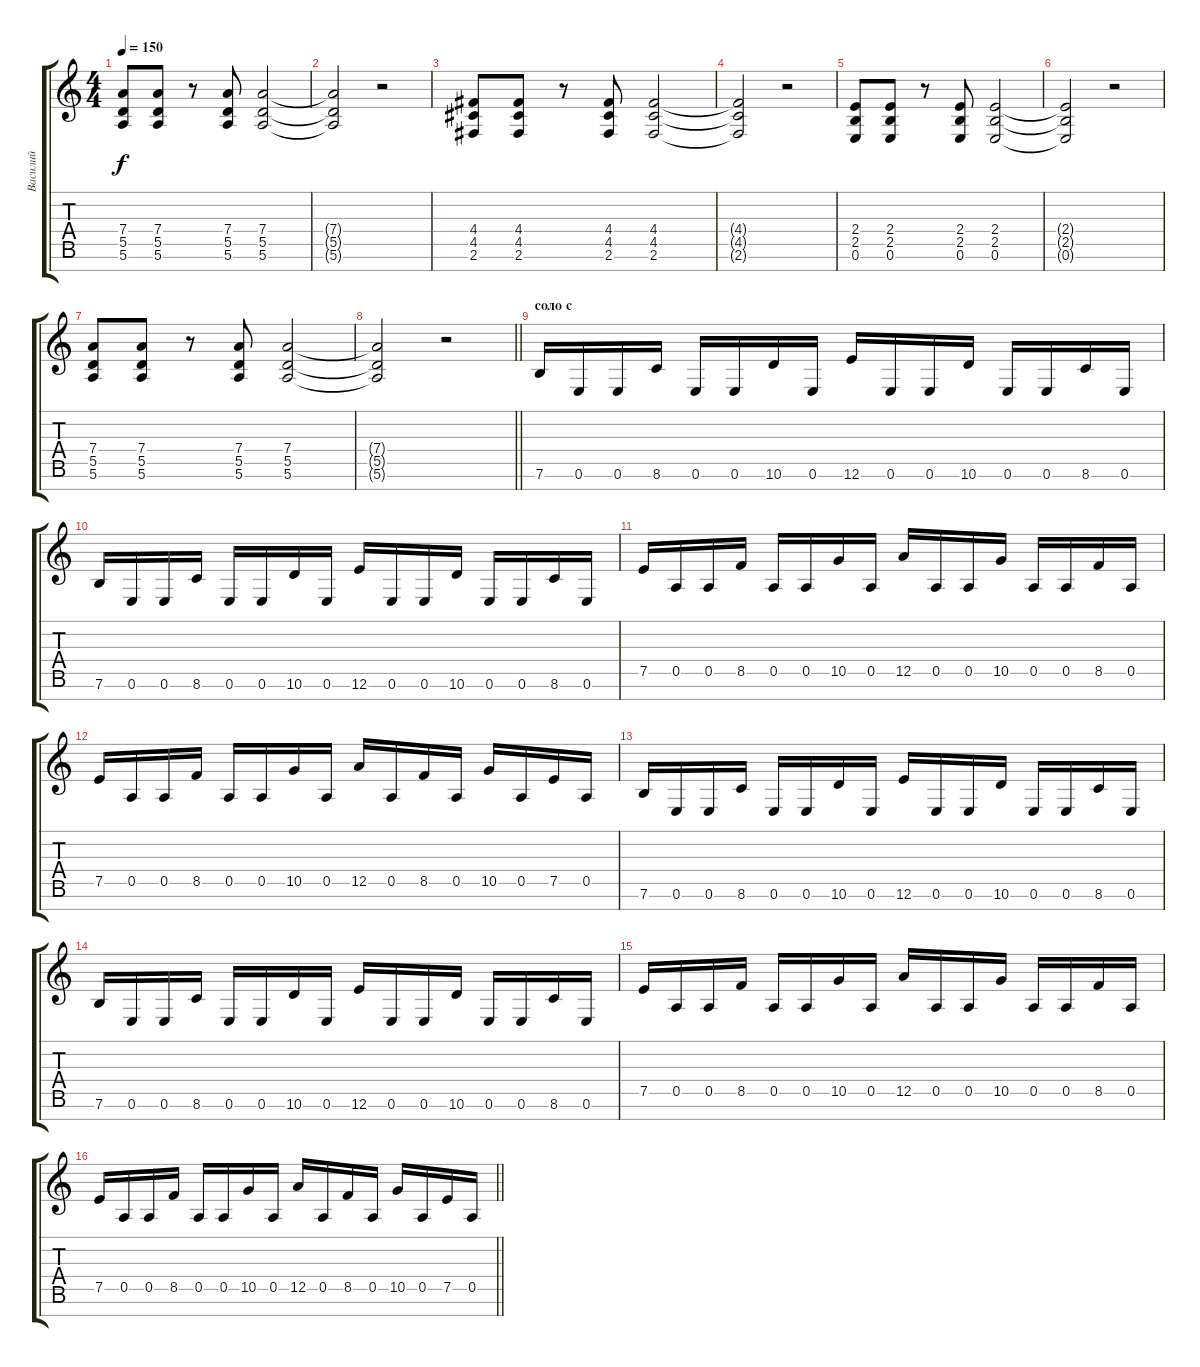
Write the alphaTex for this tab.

\track ("Василий" "Василий") {instrument overdrivenguitar}
\staff {score tabs}
\tuning (E4 B3 G3 D3 A2 E2 B1) {hide}
\ts (4 4)
\tempo 150
\clef g2
\ks c
(7.4 5.5 5.6).8{dy f} (7.4 5.5 5.6).8 r.8 (7.4 5.5 5.6).8 (7.4 5.5 5.6).2 |
(7.4{t} 5.5{t} 5.6{t}).2 r.2 |
(4.4 4.5 2.6).8 (4.4 4.5 2.6).8 r.8 (4.4 4.5 2.6).8 (4.4 4.5 2.6).2 |
(4.4{t} 4.5{t} 2.6{t}).2 r.2 |
(2.4 2.5 0.6).8 (2.4 2.5 0.6).8 r.8 (2.4 2.5 0.6).8 (2.4 2.5 0.6).2 |
(2.4{t} 2.5{t} 0.6{t}).2 r.2 |
(7.4 5.5 5.6).8 (7.4 5.5 5.6).8 r.8 (7.4 5.5 5.6).8 (7.4 5.5 5.6).2 |
\barLineRight lightlight
(7.4{t} 5.5{t} 5.6{t}).2 r.2 |
\section ("" "соло с")
7.6.16 0.6.16 0.6.16 8.6.16 0.6.16 0.6.16 10.6.16 0.6.16 12.6.16 0.6.16 0.6.16 10.6.16 0.6.16 0.6.16 8.6.16 0.6.16 |
7.6.16 0.6.16 0.6.16 8.6.16 0.6.16 0.6.16 10.6.16 0.6.16 12.6.16 0.6.16 0.6.16 10.6.16 0.6.16 0.6.16 8.6.16 0.6.16 |
7.5.16 0.5.16 0.5.16 8.5.16 0.5.16 0.5.16 10.5.16 0.5.16 12.5.16 0.5.16 0.5.16 10.5.16 0.5.16 0.5.16 8.5.16 0.5.16 |
7.5.16 0.5.16 0.5.16 8.5.16 0.5.16 0.5.16 10.5.16 0.5.16 12.5.16 0.5.16 8.5.16 0.5.16 10.5.16 0.5.16 7.5.16 0.5.16 |
7.6.16 0.6.16 0.6.16 8.6.16 0.6.16 0.6.16 10.6.16 0.6.16 12.6.16 0.6.16 0.6.16 10.6.16 0.6.16 0.6.16 8.6.16 0.6.16 |
7.6.16 0.6.16 0.6.16 8.6.16 0.6.16 0.6.16 10.6.16 0.6.16 12.6.16 0.6.16 0.6.16 10.6.16 0.6.16 0.6.16 8.6.16 0.6.16 |
7.5.16 0.5.16 0.5.16 8.5.16 0.5.16 0.5.16 10.5.16 0.5.16 12.5.16 0.5.16 0.5.16 10.5.16 0.5.16 0.5.16 8.5.16 0.5.16 |
\barLineRight lightlight
7.5.16 0.5.16 0.5.16 8.5.16 0.5.16 0.5.16 10.5.16 0.5.16 12.5.16 0.5.16 8.5.16 0.5.16 10.5.16 0.5.16 7.5.16 0.5.16
